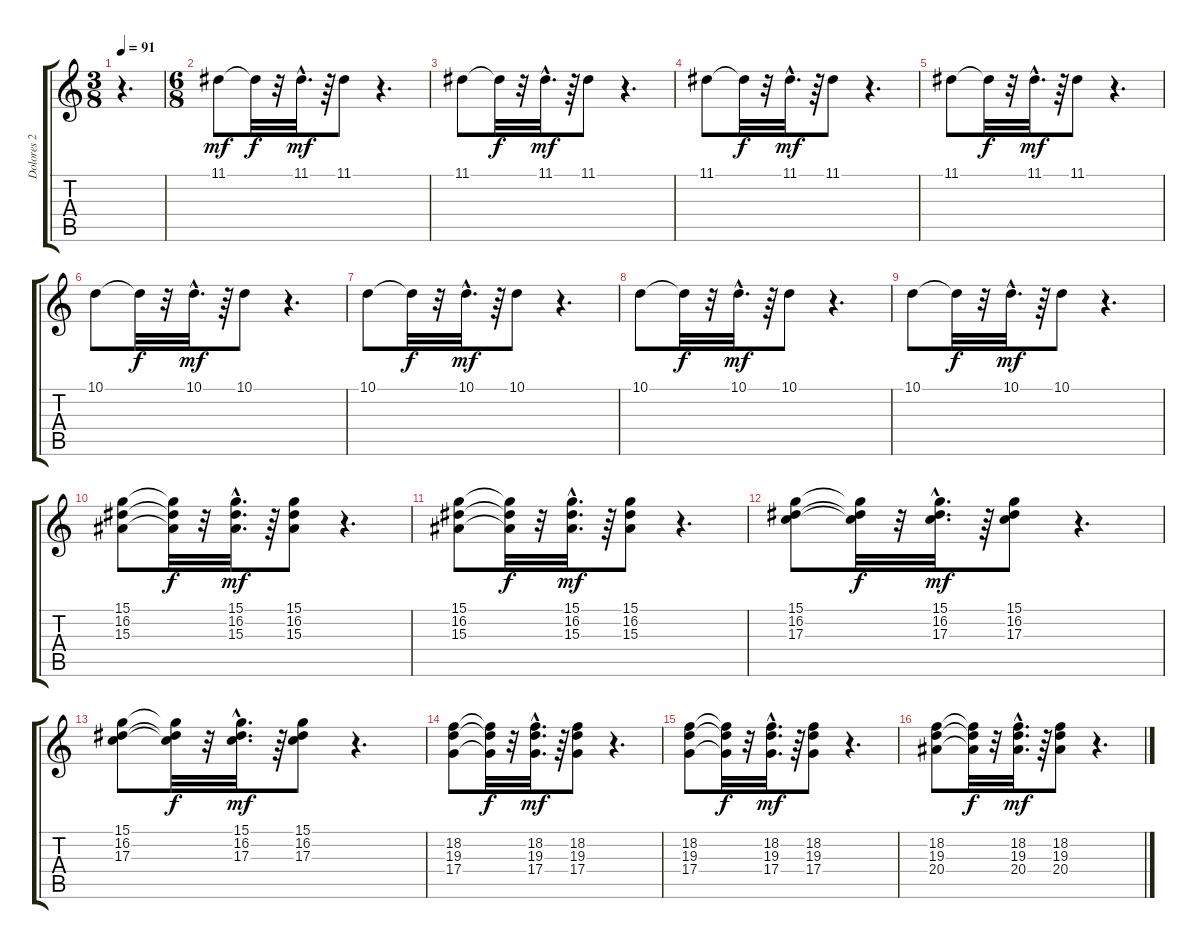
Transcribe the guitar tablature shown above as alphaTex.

\track ("Dolores 2" "Dolores 2") {instrument pad3polysynth}
\staff {score tabs}
\tuning (E4 B3 G3 D3 A2 E2) {hide}
\ts (3 8)
\tempo 91
\clef g2
\ks c
r.4{d dy mf instrument pad3polysynth} |
\ts (6 8)
11.1.8 11.1{t}.32{dy f} r.32 11.1{hac}.32{d dy mf} r.64 11.1.8 r.4{d} |
11.1.8 11.1{t}.32{dy f} r.32 11.1{hac}.32{d dy mf} r.64 11.1.8 r.4{d} |
11.1.8 11.1{t}.32{dy f} r.32 11.1{hac}.32{d dy mf} r.64 11.1.8 r.4{d} |
11.1.8 11.1{t}.32{dy f} r.32 11.1{hac}.32{d dy mf} r.64 11.1.8 r.4{d} |
10.1.8 10.1{t}.32{dy f} r.32 10.1{hac}.32{d dy mf} r.64 10.1.8 r.4{d} |
10.1.8 10.1{t}.32{dy f} r.32 10.1{hac}.32{d dy mf} r.64 10.1.8 r.4{d} |
10.1.8 10.1{t}.32{dy f} r.32 10.1{hac}.32{d dy mf} r.64 10.1.8 r.4{d} |
10.1.8 10.1{t}.32{dy f} r.32 10.1{hac}.32{d dy mf} r.64 10.1.8 r.4{d} |
(15.1 16.2 15.3).8 (15.1{t} 16.2{t} 15.3{t}).32{dy f} r.32 (15.1{hac} 16.2{hac} 15.3{hac}).32{d dy mf} r.64 (15.1 16.2 15.3).8 r.4{d} |
(15.1 16.2 15.3).8 (15.1{t} 16.2{t} 15.3{t}).32{dy f} r.32 (15.1{hac} 16.2{hac} 15.3{hac}).32{d dy mf} r.64 (15.1 16.2 15.3).8 r.4{d} |
(15.1 16.2 17.3).8 (15.1{t} 16.2{t} 17.3{t}).32{dy f} r.32 (15.1{hac} 16.2{hac} 17.3{hac}).32{d dy mf} r.64 (15.1 16.2 17.3).8 r.4{d} |
(15.1 16.2 17.3).8 (15.1{t} 16.2{t} 17.3{t}).32{dy f} r.32 (15.1{hac} 16.2{hac} 17.3{hac}).32{d dy mf} r.64 (15.1 16.2 17.3).8 r.4{d} |
(18.2 19.3 17.4).8 (18.2{t} 19.3{t} 17.4{t}).32{dy f} r.32 (18.2{hac} 19.3{hac} 17.4{hac}).32{d dy mf} r.64 (18.2 19.3 17.4).8 r.4{d} |
(18.2 19.3 17.4).8 (18.2{t} 19.3{t} 17.4{t}).32{dy f} r.32 (18.2{hac} 19.3{hac} 17.4{hac}).32{d dy mf} r.64 (18.2 19.3 17.4).8 r.4{d} |
(18.2 19.3 20.4).8 (18.2{t} 19.3{t} 20.4{t}).32{dy f} r.32 (18.2{hac} 19.3{hac} 20.4{hac}).32{d dy mf} r.64 (18.2 19.3 20.4).8 r.4{d}
